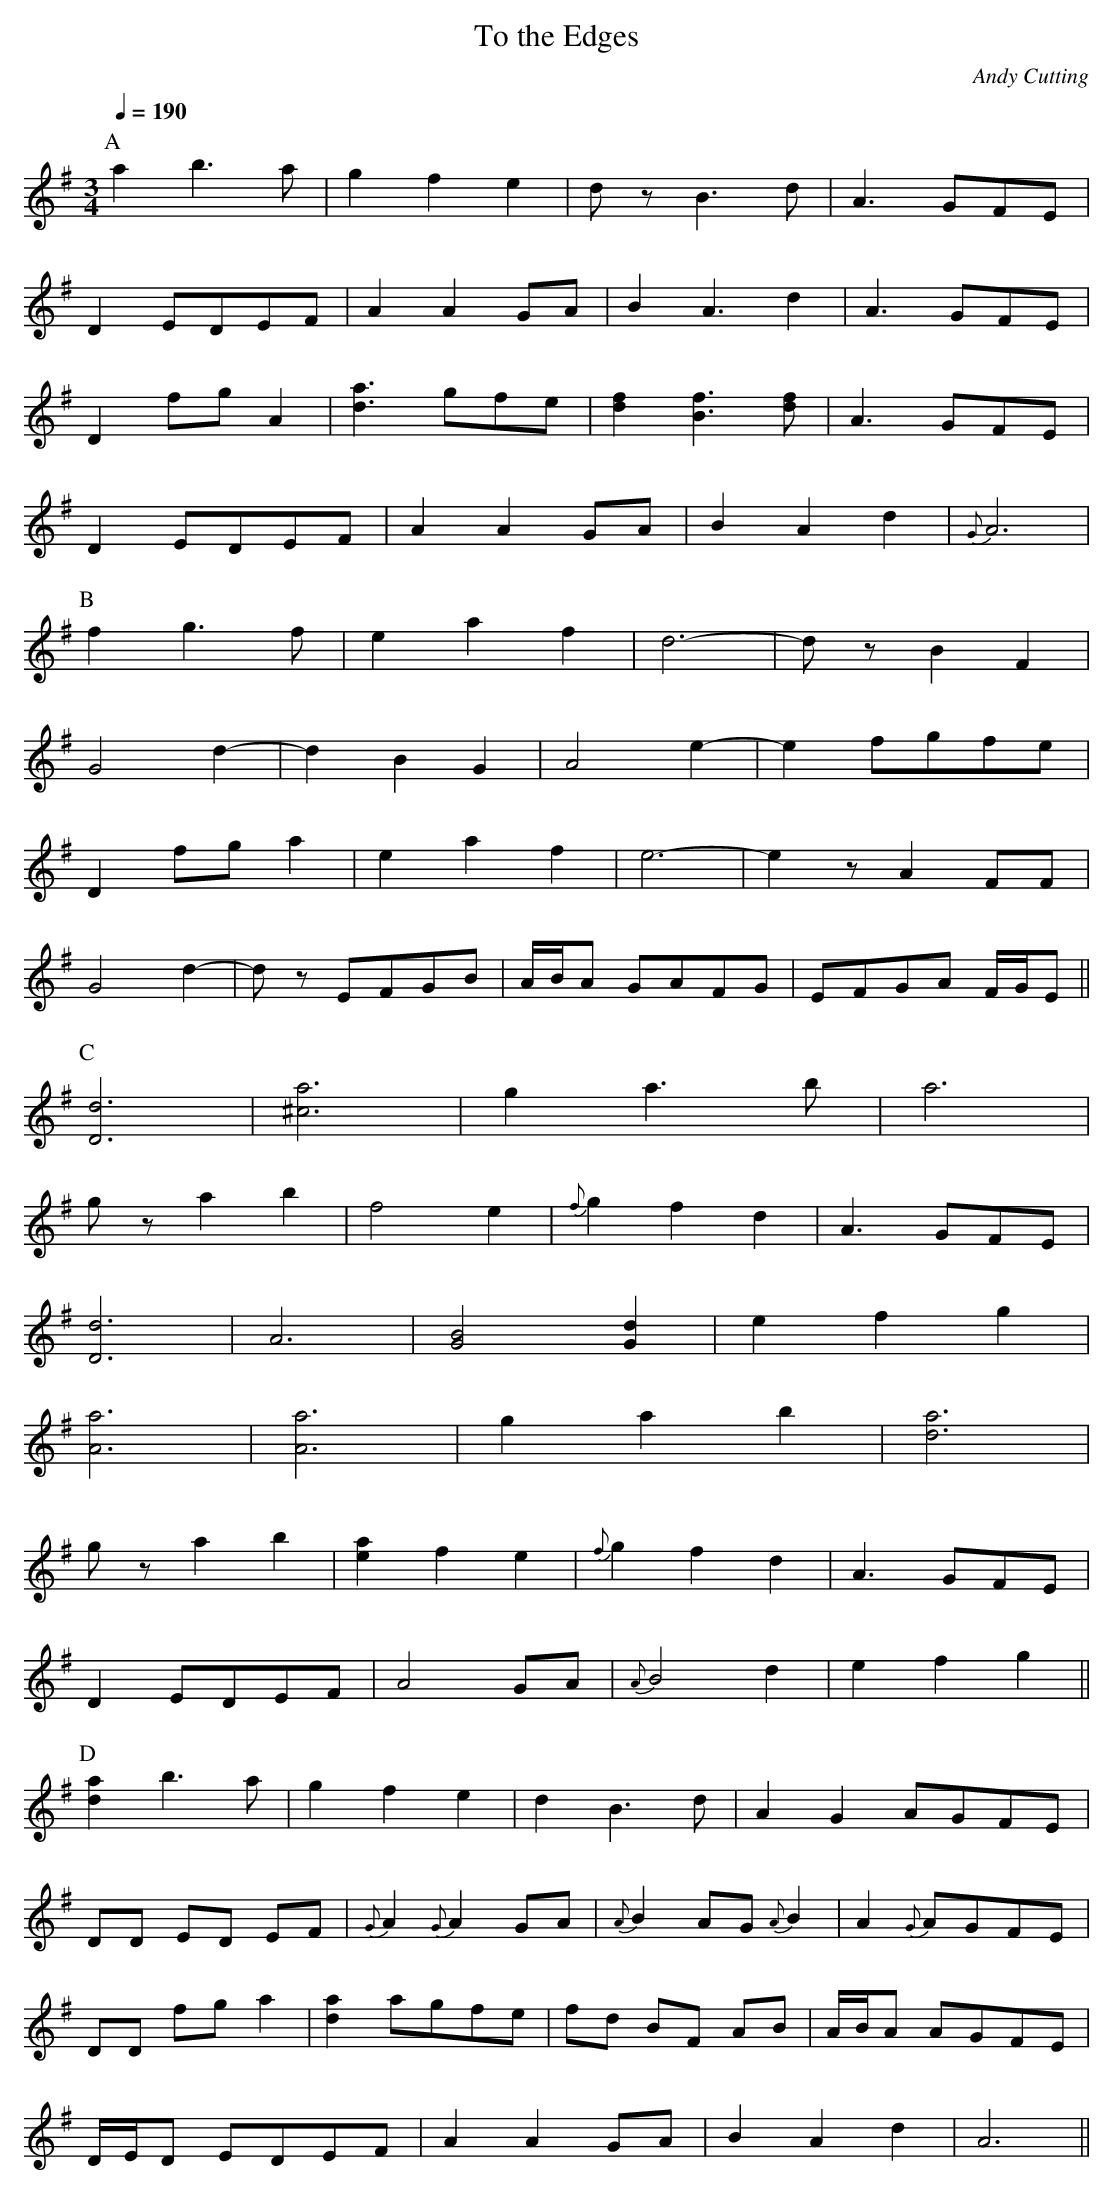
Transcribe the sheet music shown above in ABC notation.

X:1
T:To the Edges
C:Andy Cutting
Q:1/4=190
L:1/4
M:3/4
K:A Dorian
P:A
a b3/2 a/ | g f e | d/ z/ B3/2 d/ | A3/2 G/F/E/ |
D E/D/E/F/ | A A G/A/ | B A3/2 d | A3/2 G/F/E/ |
D f/g/ A | [a3/2d3/2] g/f/e/ | [df] [B3/2f3/2] [d/f/] | A3/2 G/F/E/ |
D E/D/E/F/ | A A G/A/ | B A d | {G} A3 |
P:B
f g3/2 f/ | e a f | d3- | d/ z/ B F |
G2 d- | d B G | A2 e- | e f/g/f/e/ |
D f/g/ a | e a f | e3- | e z/ A F/F/ |
G2 d- | d/ [L:1/8] z EFGB | A/B/A GAFG | EFGA F/G/E ||
P:C
[L:1/4] [D3 d3] | [a3 ^c3] | g a3/2 b/ | a3 |
g/ z/ a b | f2 e | {f}g f d | A3/2 G/F/E/ |
[D3 d3] | A3 | [B2 G2] [d G ] | e f g |
[a3 A3] | [a3 A3] | g a b | [d3 a3] |
g/ z/ a b | [a e ] f e | {f}g f d | A3/2 G/F/E/ |
D E/D/E/F/ | A2 G/A/ | {A} B2 d | e f g ||
P:D
[d a] b3/2 a/ | g f e | d B3/2 d/ | A [G]A/G/F/E/ |
[L:1/8] DD ED EF | {G}A2 {G}A2 GA | {A}B2 AG {A}B2 | A2 {G}AGFE |
DD fg a2 | [a2 d2] agfe | fd BF AB | A/B/A AGFE |
D/E/D EDEF | A2 A2 GA | B2 A2 d2 | A6||
